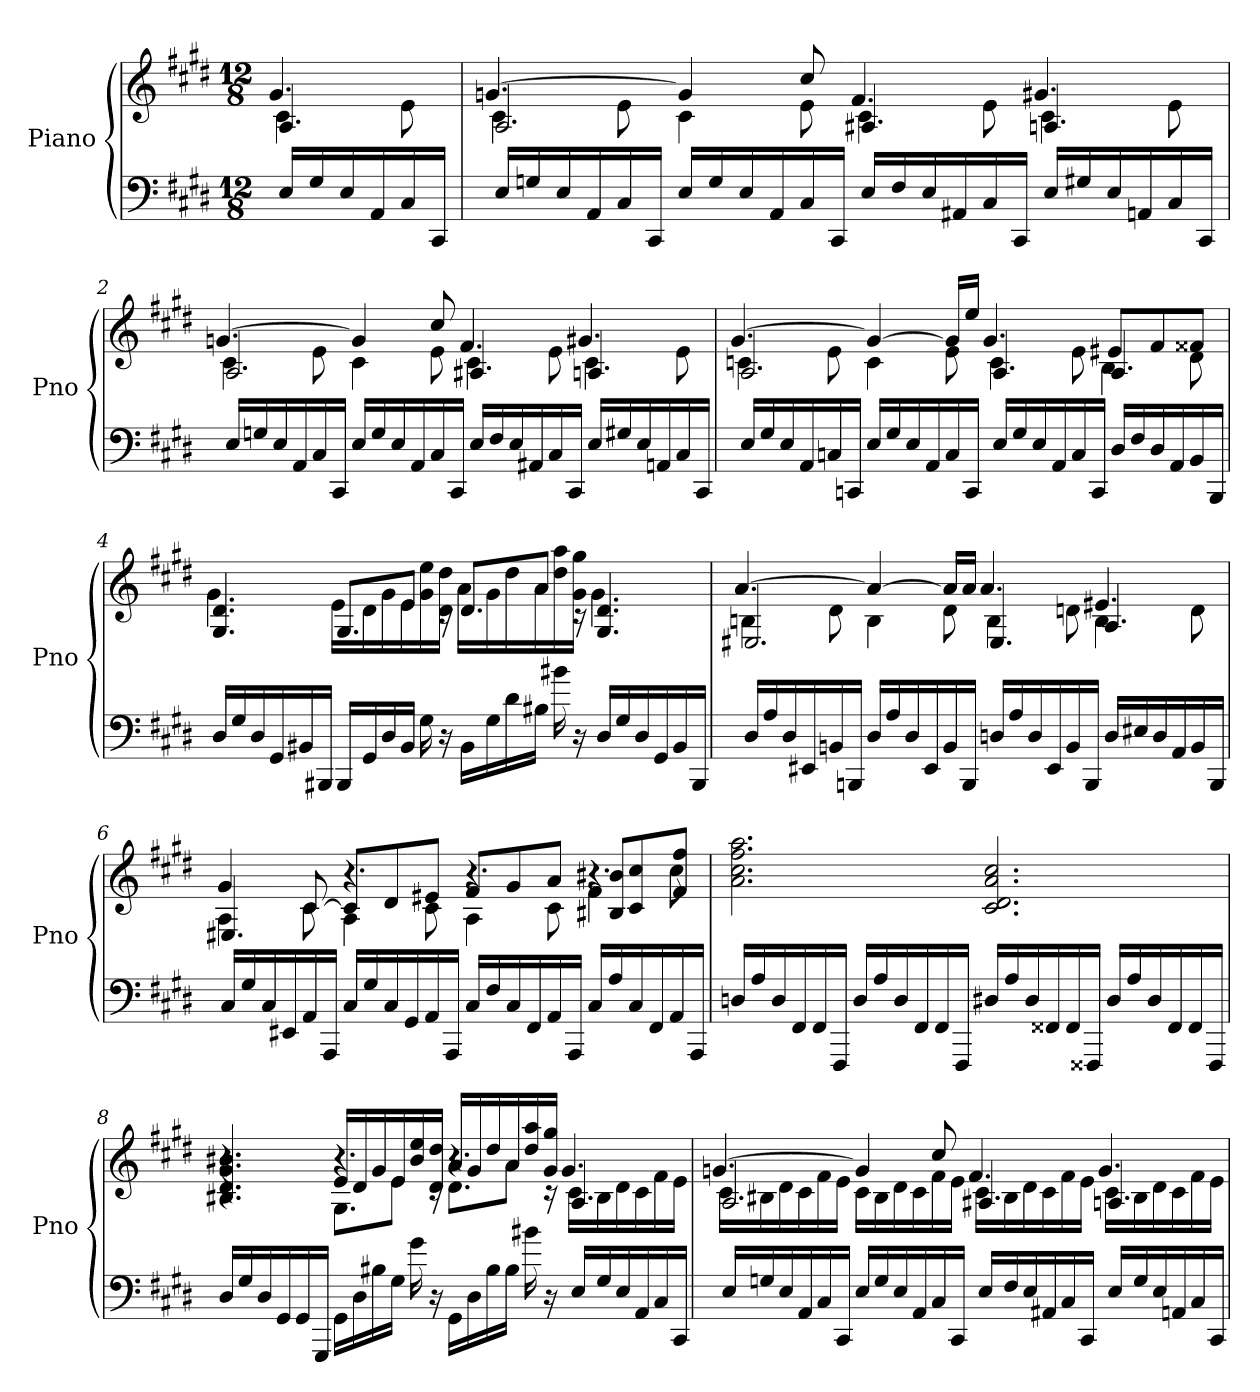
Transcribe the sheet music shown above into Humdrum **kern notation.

**kern	**kern
*part1	*part1
*staff2	*staff1
*I"Piano	*
*I'Pno	*
*clefF4	*clefG2
*k[f#c#g#d#]	*k[f#c#g#d#]
*c#:	*c#:
*M12/8	*M12/8
=	=
*	*^
*	*	*^
16ELL	4.A/	4c#	4.g#
16G#	.	.	.
16E	.	.	.
16AA	.	.	.
16C#	.	8e	.
16CC#JJ	.	.	.
=1	=1	=1	=1
16ELL	2.A/	4c#	[4.gn
16Gn	.	.	.
16E	.	.	.
16AA	.	.	.
16C#	.	8e	.
16CC#JJ	.	.	.
16ELL	.	4c#	4g]
16G	.	.	.
16E	.	.	.
16AA	.	.	.
16C#	.	8e	8cc#
16CC#JJ	.	.	.
16ELL	4.A#X/	4c#	4.f#
16F#	.	.	.
16E	.	.	.
16AA#X	.	.	.
16C#	.	8e	.
16CC#JJ	.	.	.
16ELL	4.An/	4c#	4.g#X
16G#X	.	.	.
16E	.	.	.
16AAn	.	.	.
16C#	.	8e	.
16CC#JJ	.	.	.
=2	=2	=2	=2
16ELL	2.A/	4c#	[4.gn
16Gn	.	.	.
16E	.	.	.
16AA	.	.	.
16C#	.	8e	.
16CC#JJ	.	.	.
16ELL	.	4c#	4g]
16G	.	.	.
16E	.	.	.
16AA	.	.	.
16C#	.	8e	8cc#
16CC#JJ	.	.	.
16ELL	4.A#X/	4c#	4.f#
16F#	.	.	.
16E	.	.	.
16AA#X	.	.	.
16C#	.	8e	.
16CC#JJ	.	.	.
16ELL	4.An/	4c#	4.g#X
16G#X	.	.	.
16E	.	.	.
16AAn	.	.	.
16C#	.	8e	.
16CC#JJ	.	.	.
=3	=3	=3	=3
16ELL	2.A/	4cn	[4.g#
16G#	.	.	.
16E	.	.	.
16AA	.	.	.
16Cn	.	8e	.
16CCnJJ	.	.	.
16ELL	.	4c	4g#_
16G#	.	.	.
16E	.	.	.
16AA	.	.	.
16C	.	8e	16g#LL]
16CCJJ	.	.	16eeJJ
16ELL	4.A/	4c	4.g#
16G#	.	.	.
16E	.	.	.
16AA	.	.	.
16C	.	8e	.
16CCJJ	.	.	.
16D#LL	4.A/	4B	8e#XL
16F#	.	.	.
16D#	.	.	8f#
16AA	.	.	.
16BB	.	8d#	8f##XJ
16BBBJJ	.	.	.
*	*	*v	*v
=4	=4	=4
16D#LL	4.G# 4.d#	4.g#
16G#	.	.
16D#	.	.
16GG#	.	.
16BB#X	.	.
16BBB#XJJ	.	.
16BBB#LL	8.G#L	16eLL
16GG#	.	16d#
16D#	.	16g#
16BB#JJ	8eJ	16e
16G#	.	16g# 16ee
16r	16rc	16d# 16dd#JJ
16BB#LL	8.d#L	16aLL
16G#	.	16g#
16d#	.	16dd#
16B#XJJ	8aJ	16a
16b#X	.	16dd# 16aa
16r	16rc	16g# 16gg#JJ
16D#LL	4.G# 4.d#	4.g#
16G#	.	.
16D#	.	.
16GG#	.	.
16BB#	.	.
16BBB#JJ	.	.
=5	=5	=5
*	*	*^
16D#LL	2.E#X/	4Bn	[4.a
16A	.	.	.
16D#	.	.	.
16EE#X	.	.	.
16BBn	.	8d#	.
16BBBnJJ	.	.	.
16D#LL	.	4B	4a_
16A	.	.	.
16D#	.	.	.
16EE#	.	.	.
16BB	.	8d#	16aLL]
16BBBJJ	.	.	16aJJ
16DnLL	4.E#/	4B	4.a
16A	.	.	.
16D	.	.	.
16EE#	.	.	.
16BB	.	8dn	.
16BBBJJ	.	.	.
16DLL	4.A/	4B	4.e#X
16E#X	.	.	.
16D	.	.	.
16AA	.	.	.
16BB	.	8d	.
16BBBJJ	.	.	.
=6	=6	=6	=6
16C#LL	4.E#X/	4A	4g#
16G#	.	.	.
16C#	.	.	.
16EE#X	.	.	.
16AA	.	8c#	[8c#
16AAAJJ	.	.	.
16C#LL	4.r	4A	8c#L]
16G#	.	.	.
16C#	.	.	8d#
16GG#	.	.	.
16AA	.	8c#	8e#XJ
16AAAJJ	.	.	.
16C#LL	4.r	4A	8f#L
16F#	.	.	.
16C#	.	.	8g#
16FF#	.	.	.
16AA	.	8c#	8aJ
16AAAJJ	.	.	.
16C#LL	4.r	4f#	8B#X 8b#XL
16A	.	.	.
16C#	.	.	8c# 8cc#
16FF#	.	.	.
16AA	.	8cc#	8f# 8ff#J
16AAAJJ	.	.	.
*	*v	*v	*v
=7	=7
16DnLL	2.a 2.cc# 2.ff# 2.aa
16A	.
16D	.
16FF#	.
16FF#	.
16FFF#JJ	.
16DLL	.
16A	.
16D	.
16FF#	.
16FF#	.
16FFF#JJ	.
16D#XLL	2.c# 2.d# 2.a 2.cc#
16A	.
16D#	.
16FF##X	.
16FF##	.
16FFF##XJJ	.
16D#LL	.
16A	.
16D#	.
16FF##	.
16FF##	.
16FFF##JJ	.
=8	=8
*	*^
*	*	*^
16D#LL	4.r	4.rc	4.B#X 4.d# 4.g# 4.b#X
16G#	.	.	.
16D#	.	.	.
16GG#	.	.	.
16GG#	.	.	.
16GGG#JJ	.	.	.
16GG#LL	4.r	8.G#L	16eLL
16D#	.	.	16d#
16B#X	.	.	16g#
16G#JJ	.	8eJ	16e
16g#	.	.	16b# 16ee
16r	.	16rc	16d# 16dd#JJ
16GG#LL	4.r	8.d#L	16aLL
16D#	.	.	16g#
16B#	.	.	16dd#
16B#JJ	.	8aJ	16a
16b#X	.	.	16dd# 16aa
16r	.	16rc	16g# 16gg#JJ
16ELL	4.A/	16c#LL	4.g#
16G#	.	16B#	.
16E	.	16d#	.
16AA	.	16c#	.
16C#	.	16f#	.
16CC#JJ	.	16eJJ	.
=9	=9	=9	=9
16ELL	2.A/	16c#LL	[4.gn
16Gn	.	16B#X	.
16E	.	16d#	.
16AA	.	16c#	.
16C#	.	16f#	.
16CC#JJ	.	16eJJ	.
16ELL	.	16c#LL	4g]
16G	.	16B#	.
16E	.	16d#	.
16AA	.	16c#	.
16C#	.	16f#	8cc#
16CC#JJ	.	16eJJ	.
16ELL	4.A#X/	16c#LL	4.f#
16F#	.	16B#	.
16E	.	16d#	.
16AA#X	.	16c#	.
16C#	.	16f#	.
16CC#JJ	.	16eJJ	.
16ELL	4.An/	16c#LL	4.g
16G	.	16B#	.
16E	.	16d#	.
16AAn	.	16c#	.
16C#	.	16f#	.
16CC#JJ	.	16eJJ	.
*	*v	*v	*v
=	=
*-	*-
